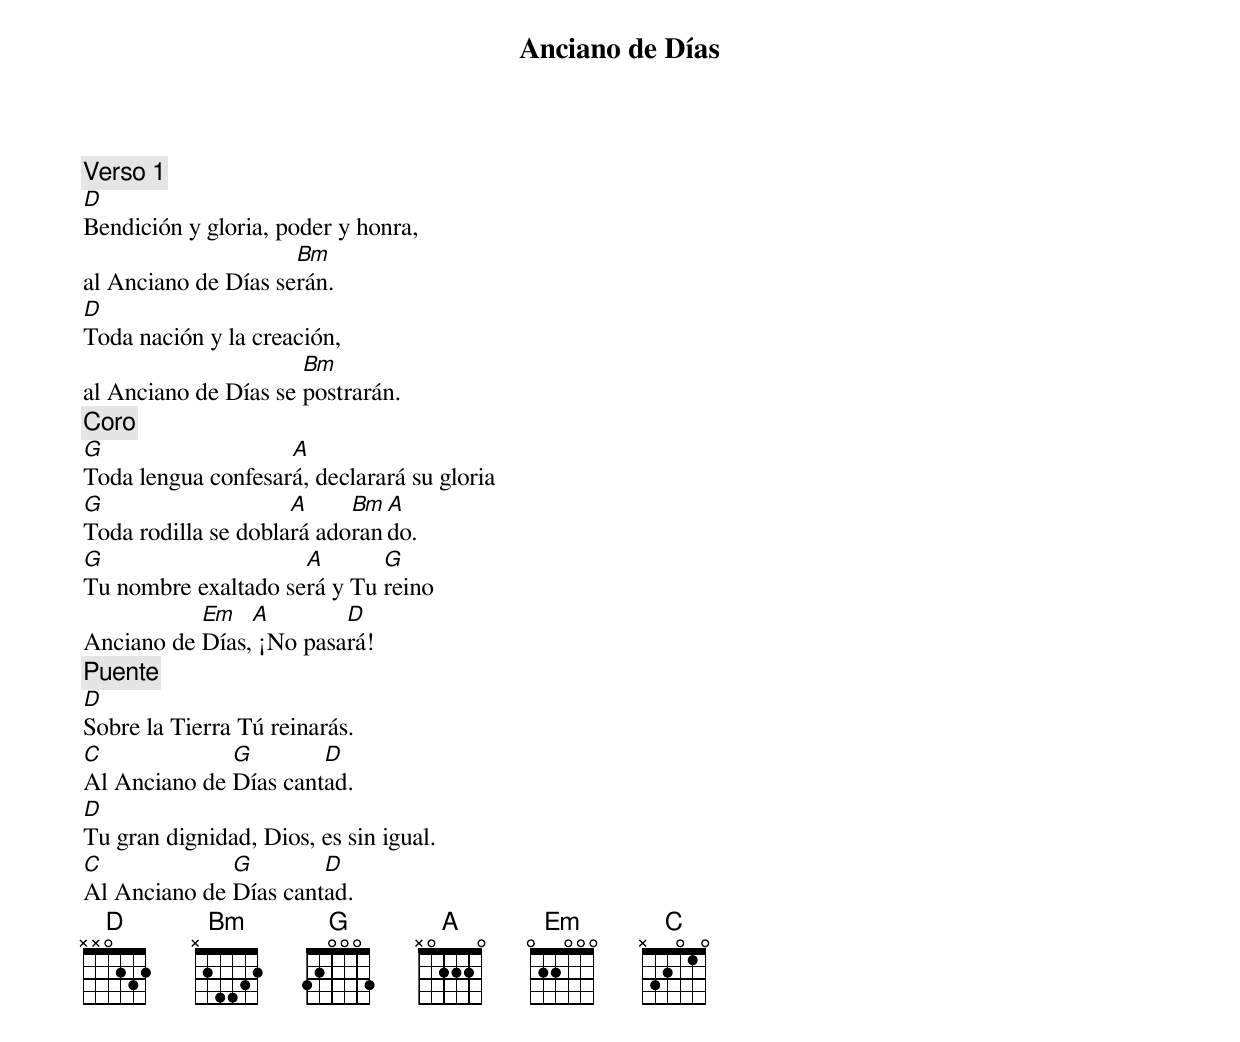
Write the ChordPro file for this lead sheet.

{title: Anciano de Días}
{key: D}
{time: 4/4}
{comment: Verso 1}
[D]Bendición y gloria, poder y honra,
al Anciano de Días se[Bm]rán.
[D]Toda nación y la creación,
al Anciano de Días se [Bm]postrarán.
{comment: Coro}
[G]Toda lengua confesar[A]á, declarará su gloria
[G]Toda rodilla se dobla[A]rá ado[Bm]ran[A]do.
[G]Tu nombre exaltado se[A]rá y Tu [G]reino
Anciano de [Em]Días,[A] ¡No pasa[D]rá!
{comment: Puente}
[D]Sobre la Tierra Tú reinarás.
[C]Al Anciano de [G]Días cant[D]ad.
[D]Tu gran dignidad, Dios, es sin igual.
[C]Al Anciano de [G]Días cant[D]ad.
